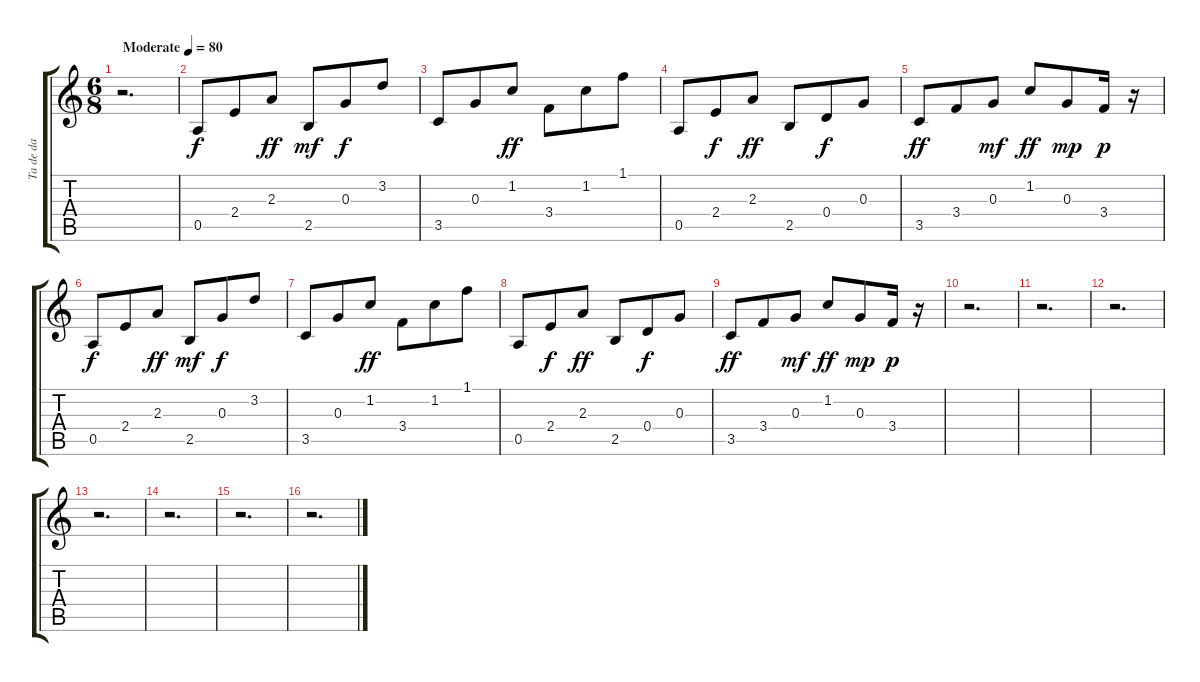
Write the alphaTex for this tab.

\track ("Ta de da  guitar" "Ta de da  ") {instrument electricguitarjazz}
\staff {score tabs}
\tuning (E4 B3 G3 D3 A2 E2) {hide}
\ts (6 8)
\tempo (80 "Moderate")
\clef g2
\ks c
r.2{d dy f instrument electricguitarjazz} |
0.5.8 2.4.8 2.3.8{dy ff} 2.5.8{dy mf} 0.3.8{dy f} 3.2.8 |
3.5.8 0.3.8 1.2.8{dy ff} 3.4.8 1.2.8 1.1.8 |
0.5.8 2.4.8{dy f} 2.3.8{dy ff} 2.5.8 0.4.8{dy f} 0.3.8 |
3.5.8{dy ff} 3.4.8 0.3.8{dy mf} 1.2.8{dy ff} 0.3.8{dy mp} 3.4.16{dy p} r.16 |
0.5.8{dy f} 2.4.8 2.3.8{dy ff} 2.5.8{dy mf} 0.3.8{dy f} 3.2.8 |
3.5.8 0.3.8 1.2.8{dy ff} 3.4.8 1.2.8 1.1.8 |
0.5.8 2.4.8{dy f} 2.3.8{dy ff} 2.5.8 0.4.8{dy f} 0.3.8 |
3.5.8{dy ff} 3.4.8 0.3.8{dy mf} 1.2.8{dy ff} 0.3.8{dy mp} 3.4.16{dy p} r.16 |
r.2{d} |
r.2{d} |
r.2{d} |
r.2{d} |
r.2{d} |
r.2{d} |
r.2{d}
